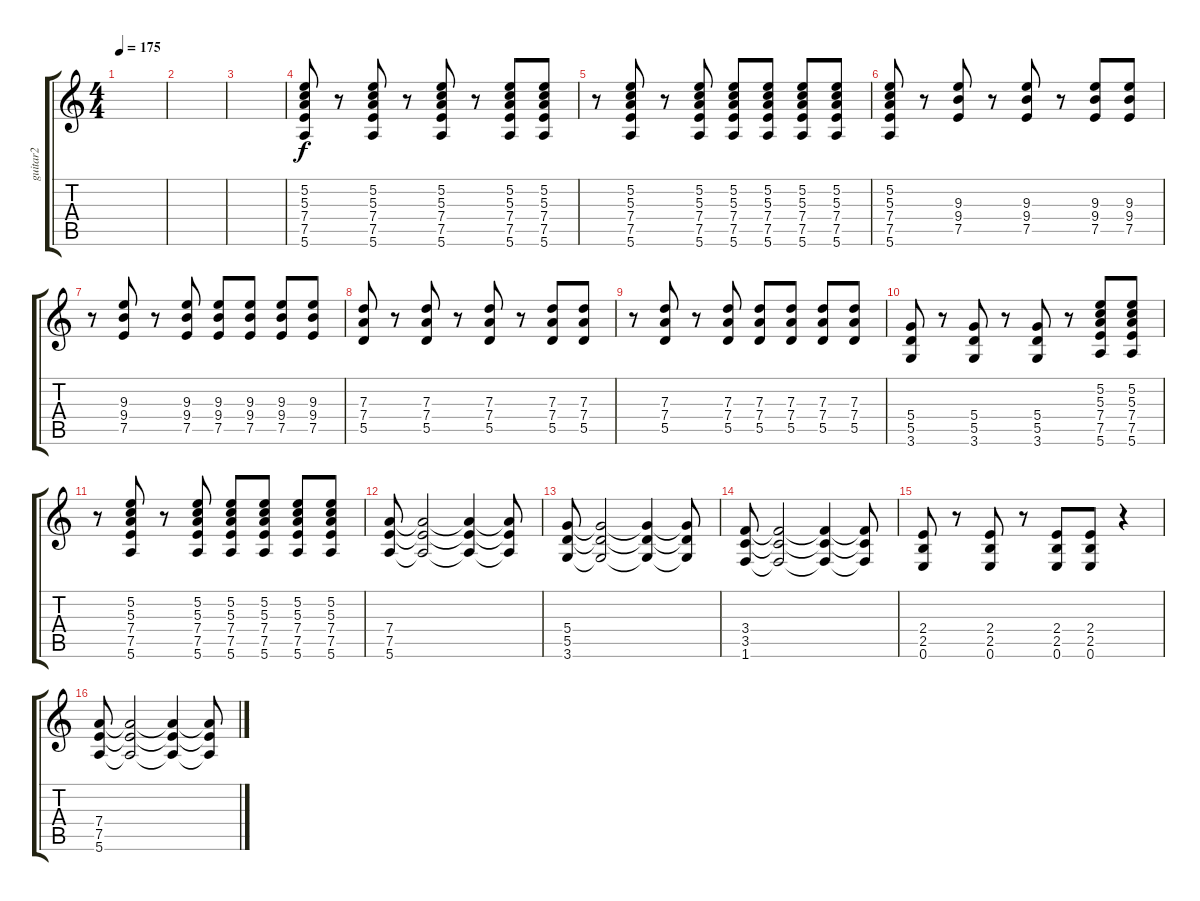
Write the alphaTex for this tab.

\track ("guitar2" "guitar2") {instrument distortionguitar}
\staff {score tabs}
\tuning (E4 B3 G3 D3 A2 E2) {hide}
\ts (4 4)
\tempo 175
\clef g2
\ks c
|
|
|
(5.2 5.3 7.4 7.5 5.6).8 r.8 (5.2 5.3 7.4 7.5 5.6).8 r.8 (5.2 5.3 7.4 7.5 5.6).8 r.8 (5.2 5.3 7.4 7.5 5.6).8 (5.2 5.3 7.4 7.5 5.6).8 |
r.8 (5.2 5.3 7.4 7.5 5.6).8 r.8 (5.2 5.3 7.4 7.5 5.6).8 (5.2 5.3 7.4 7.5 5.6).8 (5.2 5.3 7.4 7.5 5.6).8 (5.2 5.3 7.4 7.5 5.6).8 (5.2 5.3 7.4 7.5 5.6).8 |
(5.2 5.3 7.4 7.5 5.6).8 r.8 (9.3 9.4 7.5).8 r.8 (9.3 9.4 7.5).8 r.8 (9.3 9.4 7.5).8 (9.3 9.4 7.5).8 |
r.8 (9.3 9.4 7.5).8 r.8 (9.3 9.4 7.5).8 (9.3 9.4 7.5).8 (9.3 9.4 7.5).8 (9.3 9.4 7.5).8 (9.3 9.4 7.5).8 |
(7.3 7.4 5.5).8 r.8 (7.3 7.4 5.5).8 r.8 (7.3 7.4 5.5).8 r.8 (7.3 7.4 5.5).8 (7.3 7.4 5.5).8 |
r.8 (7.3 7.4 5.5).8 r.8 (7.3 7.4 5.5).8 (7.3 7.4 5.5).8 (7.3 7.4 5.5).8 (7.3 7.4 5.5).8 (7.3 7.4 5.5).8 |
(5.4 5.5 3.6).8 r.8 (5.4 5.5 3.6).8 r.8 (5.4 5.5 3.6).8 r.8 (5.2 5.3 7.4 7.5 5.6).8 (5.2 5.3 7.4 7.5 5.6).8 |
r.8 (5.2 5.3 7.4 7.5 5.6).8 r.8 (5.2 5.3 7.4 7.5 5.6).8 (5.2 5.3 7.4 7.5 5.6).8 (5.2 5.3 7.4 7.5 5.6).8 (5.2 5.3 7.4 7.5 5.6).8 (5.2 5.3 7.4 7.5 5.6).8 |
(7.4 7.5 5.6).8 (7.4{t} 7.5{t} 5.6{t}).2 (7.4{t} 7.5{t} 5.6{t}).4 (7.4{t} 7.5{t} 5.6{t}).8 |
(5.4 5.5 3.6).8 (5.4{t} 5.5{t} 3.6{t}).2 (5.4{t} 5.5{t} 3.6{t}).4 (5.4{t} 5.5{t} 3.6{t}).8 |
(3.4 3.5 1.6).8 (3.4{t} 3.5{t} 1.6{t}).2 (3.4{t} 3.5{t} 1.6{t}).4 (3.4{t} 3.5{t} 1.6{t}).8 |
(2.4 2.5 0.6).8 r.8 (2.4 2.5 0.6).8 r.8 (2.4 2.5 0.6).8 (2.4 2.5 0.6).8 r.4 |
(7.4 7.5 5.6).8 (7.4{t} 7.5{t} 5.6{t}).2 (7.4{t} 7.5{t} 5.6{t}).4 (7.4{t} 7.5{t} 5.6{t}).8
